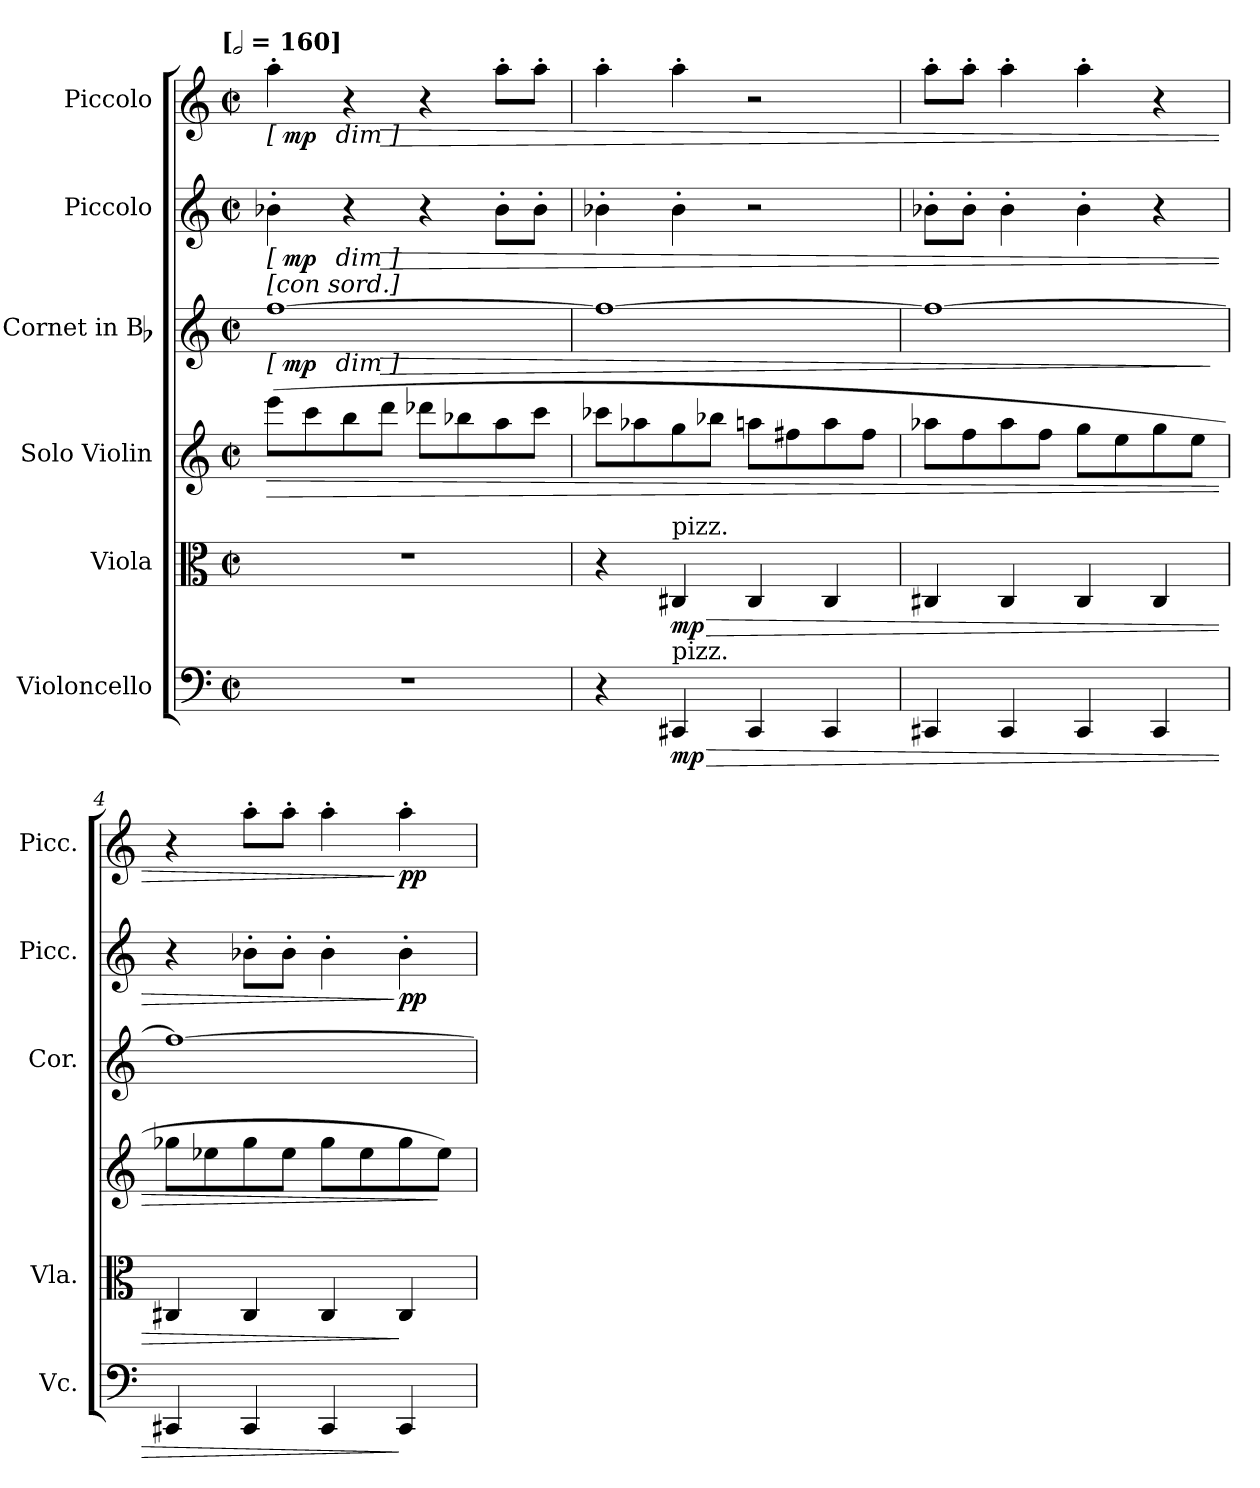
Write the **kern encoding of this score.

**kern	**dynam	**kern	**dynam	**kern	**dynam	**kern	**dynam	**kern	**dynam	**kern	**dynam
*part6	*part6	*part5	*part5	*part4	*part4	*part3	*part3	*part2	*part2	*part1	*part1
*staff6	*staff6	*staff5	*staff5	*staff4	*staff4	*staff3	*staff3	*staff2	*staff2	*staff1	*staff1
*I"Violoncello	*	*I"Viola	*	*I"Solo Violin	*	*I"Cornet in Bb	*	*I"Piccolo	*	*I"Piccolo	*
*I'Vc.	*	*I'Vla.	*	*	*	*I'Cor.	*	*I'Picc.	*	*I'Picc.	*
*clefF4	*	*clefC3	*	*clefG2	*	*clefG2	*	*clefG2	*	*clefG2	*
*	*	*	*	*	*	*ITrd1c2	*	*ITrd-7c-12	*	*ITrd-7c-12	*
*k[]	*	*k[]	*	*k[]	*	*k[b-e-]	*	*k[]	*	*k[]	*
!!LO:TX:omd:t=[[half] = 160]
*M4/4	*	*M4/4	*	*M4/4	*	*M4/4	*	*M4/4	*	*M4/4	*
*met(c|)	*	*met(c|)	*	*met(c|)	*	*met(c|)	*	*met(c|)	*	*met(c|)	*
*MM320	*	*MM320	*	*MM320	*	*MM320	*	*MM320	*	*MM320	*
=1	=1	=1	=1	=1	=1	=1	=1	=1	=1	=1	=1
!	!	!	!	!	!	!LO:TX:a:t=[con sord.]	!	!	!	!	!
!	!	!	!	!	!LO:HP:b	!	!LO:HP:b	!	!LO:HP:b	!	!LO:HP:b
!	!	!	!	!	!	!	!LO:DY:n=1:t=[ %s dim ]	!	!LO:DY:n=1:t=[ %s dim ]	!	!LO:DY:n=1:t=[ %s dim ]
1r	.	1r	.	(8eeeL	>	[1ee-	> mp	4bb-X'	> mp	4aaa'	> mp
.	.	.	.	8ccc	.	.	.	.	.	.	.
.	.	.	.	8bb	.	.	.	4r	.	4r	.
.	.	.	.	8dddJ	.	.	.	.	.	.	.
.	.	.	.	8ddd-XL	.	.	.	4r	.	4r	.
.	.	.	.	8bb-X	.	.	.	.	.	.	.
.	.	.	.	8aa	.	.	.	8bb-'L	.	8aaa'L	.
.	.	.	.	8cccJ	.	.	.	8bb-'J	.	8aaa'J	.
=2	=2	=2	=2	=2	=2	=2	=2	=2	=2	=2	=2
4r	.	4r	.	8ccc-XL	.	1ee-_	.	4bb-X'	.	4aaa'	.
.	.	.	.	8aa-X	.	.	.	.	.	.	.
!	!	!LO:TX:a:t=pizz.	!	!	!	!	!	!	!	!	!
!LO:TX:a:t=pizz.	!	!	!	!	!	!	!	!	!	!	!
!	!LO:HP:b	!	!LO:HP:b	!	!	!	!	!	!	!	!
4CC#X	> mp	4C#X	> mp	8gg	.	.	.	4bb-'	.	4aaa'	.
.	.	.	.	8bb-XJ	.	.	.	.	.	.	.
4CC#	.	4C#	.	8aanL	.	.	.	2r	.	2r	.
.	.	.	.	8ff#X	.	.	.	.	.	.	.
4CC#	.	4C#	.	8aa	.	.	.	.	.	.	.
.	.	.	.	8ff#J	.	.	.	.	.	.	.
=3	=3	=3	=3	=3	=3	=3	=3	=3	=3	=3	=3
4CC#X	.	4C#X	.	8aa-XL	.	1ee-_	.	8bb-X'L	.	8aaa'L	.
.	.	.	.	8ff	.	.	.	8bb-'J	.	8aaa'J	.
4CC#	.	4C#	.	8aa-	.	.	.	4bb-'	.	4aaa'	.
.	.	.	.	8ffJ	.	.	.	.	.	.	.
4CC#	.	4C#	.	8ggL	.	.	.	4bb-'	.	4aaa'	.
.	.	.	.	8ee	.	.	.	.	.	.	.
4CC#	.	4C#	.	8gg	.	.	.	4r	.	4r	.
.	.	.	.	8eeJ	.	.	.	.	.	.	.
.	.	.	.	.	.	.	]	.	.	.	.
=4	=4	=4	=4	=4	=4	=4	=4	=4	=4	=4	=4
4CC#X	.	4C#X	.	8gg-XL	.	1ee-_	.	4r	.	4r	.
.	.	.	.	8ee-X	.	.	.	.	.	.	.
4CC#	.	4C#	.	8gg-	.	.	.	8bb-X'L	.	8aaa'L	.
.	.	.	.	8ee-J	.	.	.	8bb-'J	.	8aaa'J	.
4CC#	.	4C#	.	8gg-L	.	.	.	4bb-'	.	4aaa'	.
.	.	.	.	8ee-	.	.	.	.	.	.	.
4CC#	]	4C#	]	8gg-	.	.	.	4bb-'	] pp	4aaa'	] pp
.	.	.	.	8ee-J)	]	.	.	.	.	.	.
=	=	=	=	=	=	=	=	=	=	=	=
*-	*-	*-	*-	*-	*-	*-	*-	*-	*-	*-	*-
